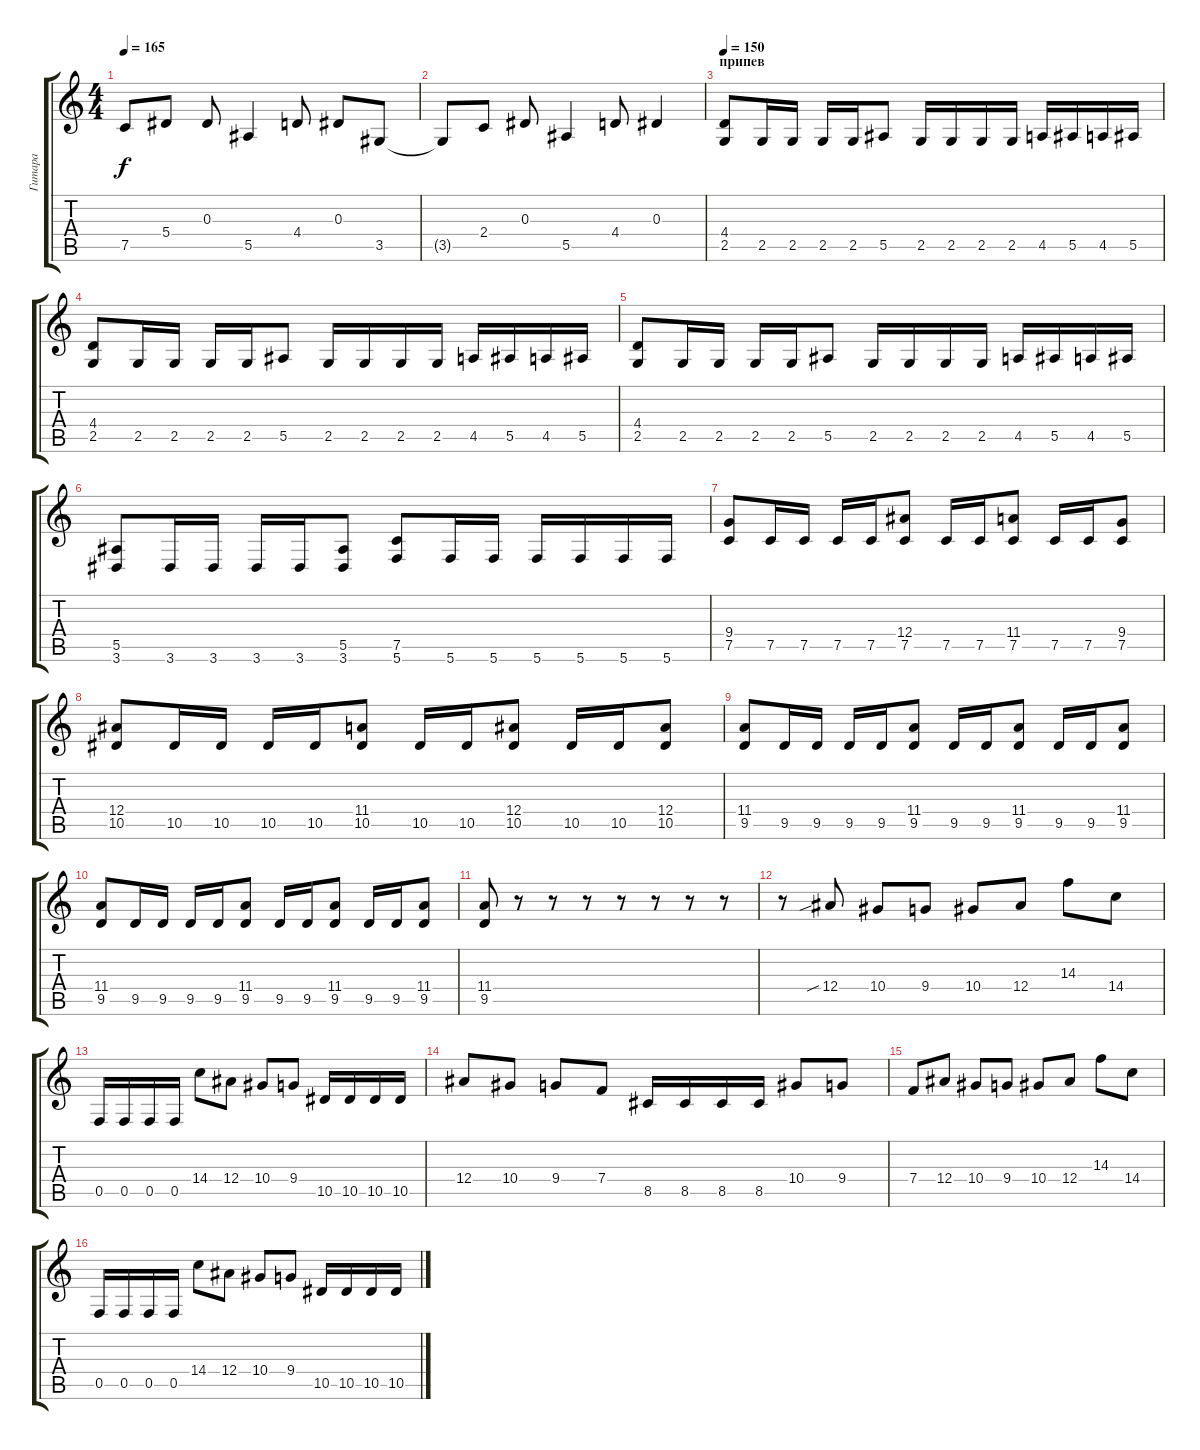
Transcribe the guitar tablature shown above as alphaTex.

\track ("Гитара" "Гитара") {instrument distortionguitar}
\staff {score tabs}
\tuning (C4 G3 Eb3 Bb2 F2 C2) {hide}
\ts (4 4)
\tempo 165
\clef g2
\ks c
7.5.8{dy f} 5.4.8 0.3.8 5.5.4 4.4.8 0.3.8 3.5.8 |
3.5{t}.8 2.4.8 0.3.8 5.5.4 4.4.8 0.3.4 |
\section ("" "припев")
\tempo 150
(4.4 2.5).8 2.5.16 2.5.16 2.5.16 2.5.16 5.5.8 2.5.16 2.5.16 2.5.16 2.5.16 4.5.16 5.5.16 4.5.16 5.5.16 |
(4.4 2.5).8 2.5.16 2.5.16 2.5.16 2.5.16 5.5.8 2.5.16 2.5.16 2.5.16 2.5.16 4.5.16 5.5.16 4.5.16 5.5.16 |
(4.4 2.5).8 2.5.16 2.5.16 2.5.16 2.5.16 5.5.8 2.5.16 2.5.16 2.5.16 2.5.16 4.5.16 5.5.16 4.5.16 5.5.16 |
(5.5 3.6).8 3.6.16 3.6.16 3.6.16 3.6.16 (5.5 3.6).8 (7.5 5.6).8 5.6.16 5.6.16 5.6.16 5.6.16 5.6.16 5.6.16 |
(9.4 7.5).8 7.5.16 7.5.16 7.5.16 7.5.16 (12.4 7.5).8 7.5.16 7.5.16 (11.4 7.5).8 7.5.16 7.5.16 (9.4 7.5).8 |
(12.4 10.5).8 10.5.16 10.5.16 10.5.16 10.5.16 (11.4 10.5).8 10.5.16 10.5.16 (12.4 10.5).8 10.5.16 10.5.16 (12.4 10.5).8 |
(11.4 9.5).8 9.5.16 9.5.16 9.5.16 9.5.16 (11.4 9.5).8 9.5.16 9.5.16 (11.4 9.5).8 9.5.16 9.5.16 (11.4 9.5).8 |
(11.4 9.5).8 9.5.16 9.5.16 9.5.16 9.5.16 (11.4 9.5).8 9.5.16 9.5.16 (11.4 9.5).8 9.5.16 9.5.16 (11.4 9.5).8 |
(11.4 9.5).8 r.8 r.8 r.8 r.8 r.8 r.8 r.8 |
r.8 12.4{sib}.8 10.4.8 9.4.8 10.4.8 12.4.8 14.3.8 14.4.8 |
0.5.16 0.5.16 0.5.16 0.5.16 14.4.8 12.4.8 10.4.8 9.4.8 10.5.16 10.5.16 10.5.16 10.5.16 |
12.4.8 10.4.8 9.4.8 7.4.8 8.5.16 8.5.16 8.5.16 8.5.16 10.4.8 9.4.8 |
7.4.8 12.4.8 10.4.8 9.4.8 10.4.8 12.4.8 14.3.8 14.4.8 |
0.5.16 0.5.16 0.5.16 0.5.16 14.4.8 12.4.8 10.4.8 9.4.8 10.5.16 10.5.16 10.5.16 10.5.16
